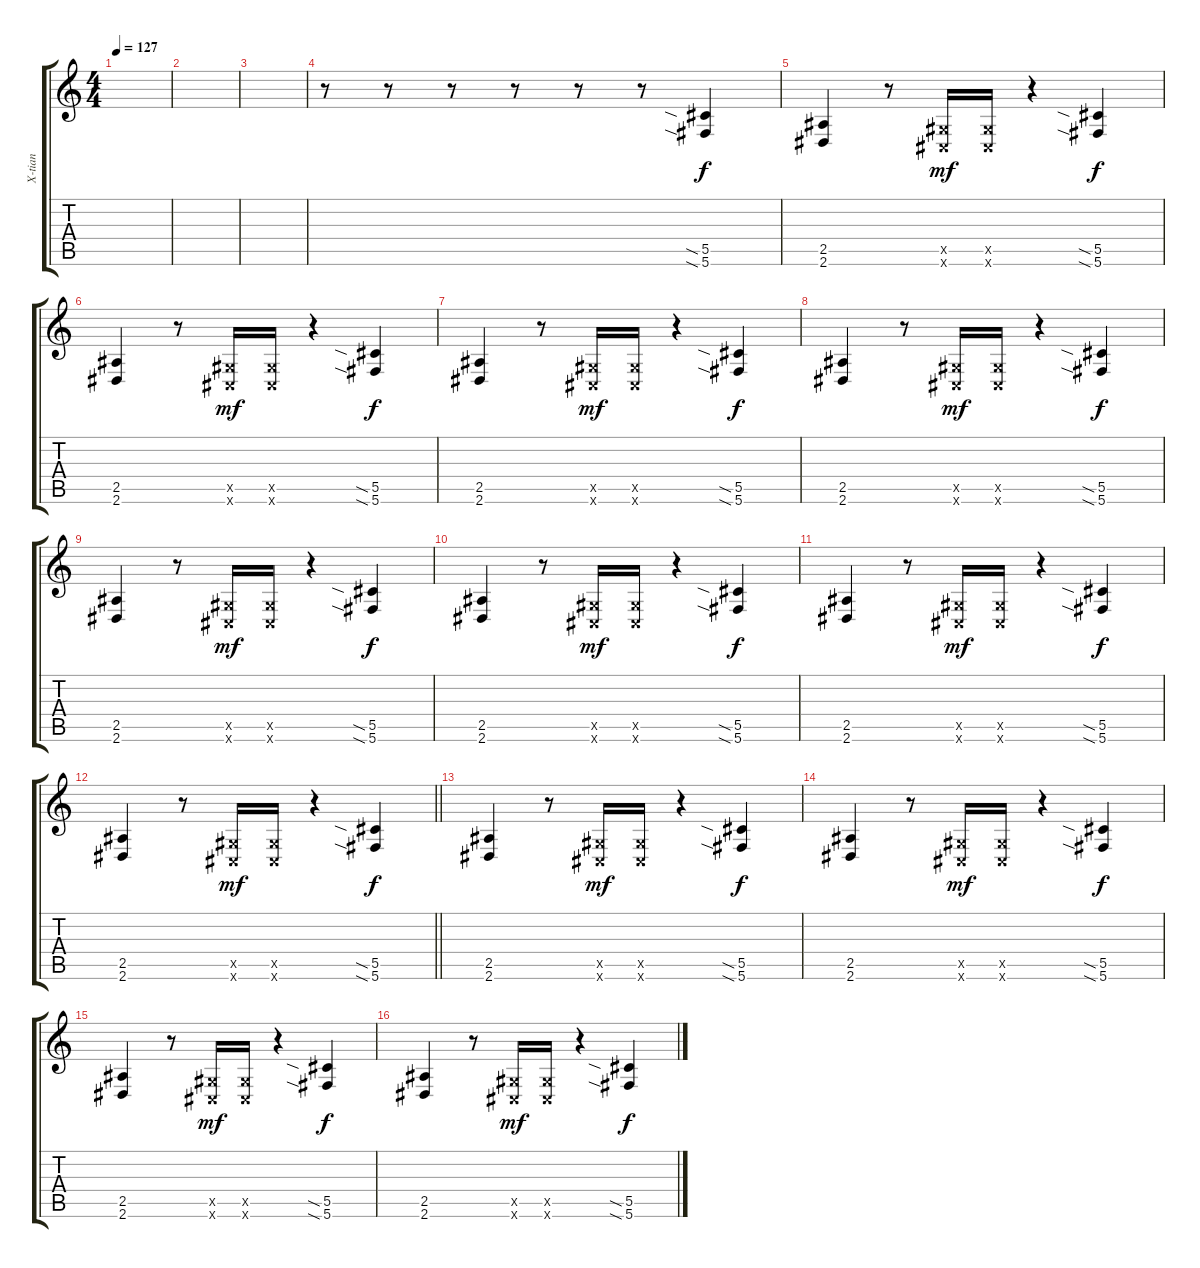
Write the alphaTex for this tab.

\track ("X-tian" "X-tian") {instrument distortionguitar}
\staff {score tabs}
\tuning (Eb4 Bb3 Gb3 Db3 Ab2 Db2) {hide}
\ts (4 4)
\tempo 127
\clef g2
\ks c
|
|
|
r.8 r.8 r.8 r.8 r.8 r.8 (5.5{sia} 5.6{sia}).4{dy f} |
(2.5 2.6).4 r.8 (0.5{x} 0.6{x}).16{dy mf} (0.5{x} 0.6{x}).16 r.4 (5.5{sia} 5.6{sia}).4{dy f} |
(2.5 2.6).4 r.8 (0.5{x} 0.6{x}).16{dy mf} (0.5{x} 0.6{x}).16 r.4 (5.5{sia} 5.6{sia}).4{dy f} |
(2.5 2.6).4 r.8 (0.5{x} 0.6{x}).16{dy mf} (0.5{x} 0.6{x}).16 r.4 (5.5{sia} 5.6{sia}).4{dy f} |
(2.5 2.6).4 r.8 (0.5{x} 0.6{x}).16{dy mf} (0.5{x} 0.6{x}).16 r.4 (5.5{sia} 5.6{sia}).4{dy f} |
(2.5 2.6).4 r.8 (0.5{x} 0.6{x}).16{dy mf} (0.5{x} 0.6{x}).16 r.4 (5.5{sia} 5.6{sia}).4{dy f} |
(2.5 2.6).4 r.8 (0.5{x} 0.6{x}).16{dy mf} (0.5{x} 0.6{x}).16 r.4 (5.5{sia} 5.6{sia}).4{dy f} |
(2.5 2.6).4 r.8 (0.5{x} 0.6{x}).16{dy mf} (0.5{x} 0.6{x}).16 r.4 (5.5{sia} 5.6{sia}).4{dy f} |
\barLineRight lightlight
(2.5 2.6).4 r.8 (0.5{x} 0.6{x}).16{dy mf} (0.5{x} 0.6{x}).16 r.4 (5.5{sia} 5.6{sia}).4{dy f} |
(2.5 2.6).4 r.8 (0.5{x} 0.6{x}).16{dy mf} (0.5{x} 0.6{x}).16 r.4 (5.5{sia} 5.6{sia}).4{dy f} |
(2.5 2.6).4 r.8 (0.5{x} 0.6{x}).16{dy mf} (0.5{x} 0.6{x}).16 r.4 (5.5{sia} 5.6{sia}).4{dy f} |
(2.5 2.6).4 r.8 (0.5{x} 0.6{x}).16{dy mf} (0.5{x} 0.6{x}).16 r.4 (5.5{sia} 5.6{sia}).4{dy f} |
(2.5 2.6).4 r.8 (0.5{x} 0.6{x}).16{dy mf} (0.5{x} 0.6{x}).16 r.4 (5.5{sia} 5.6{sia}).4{dy f}
